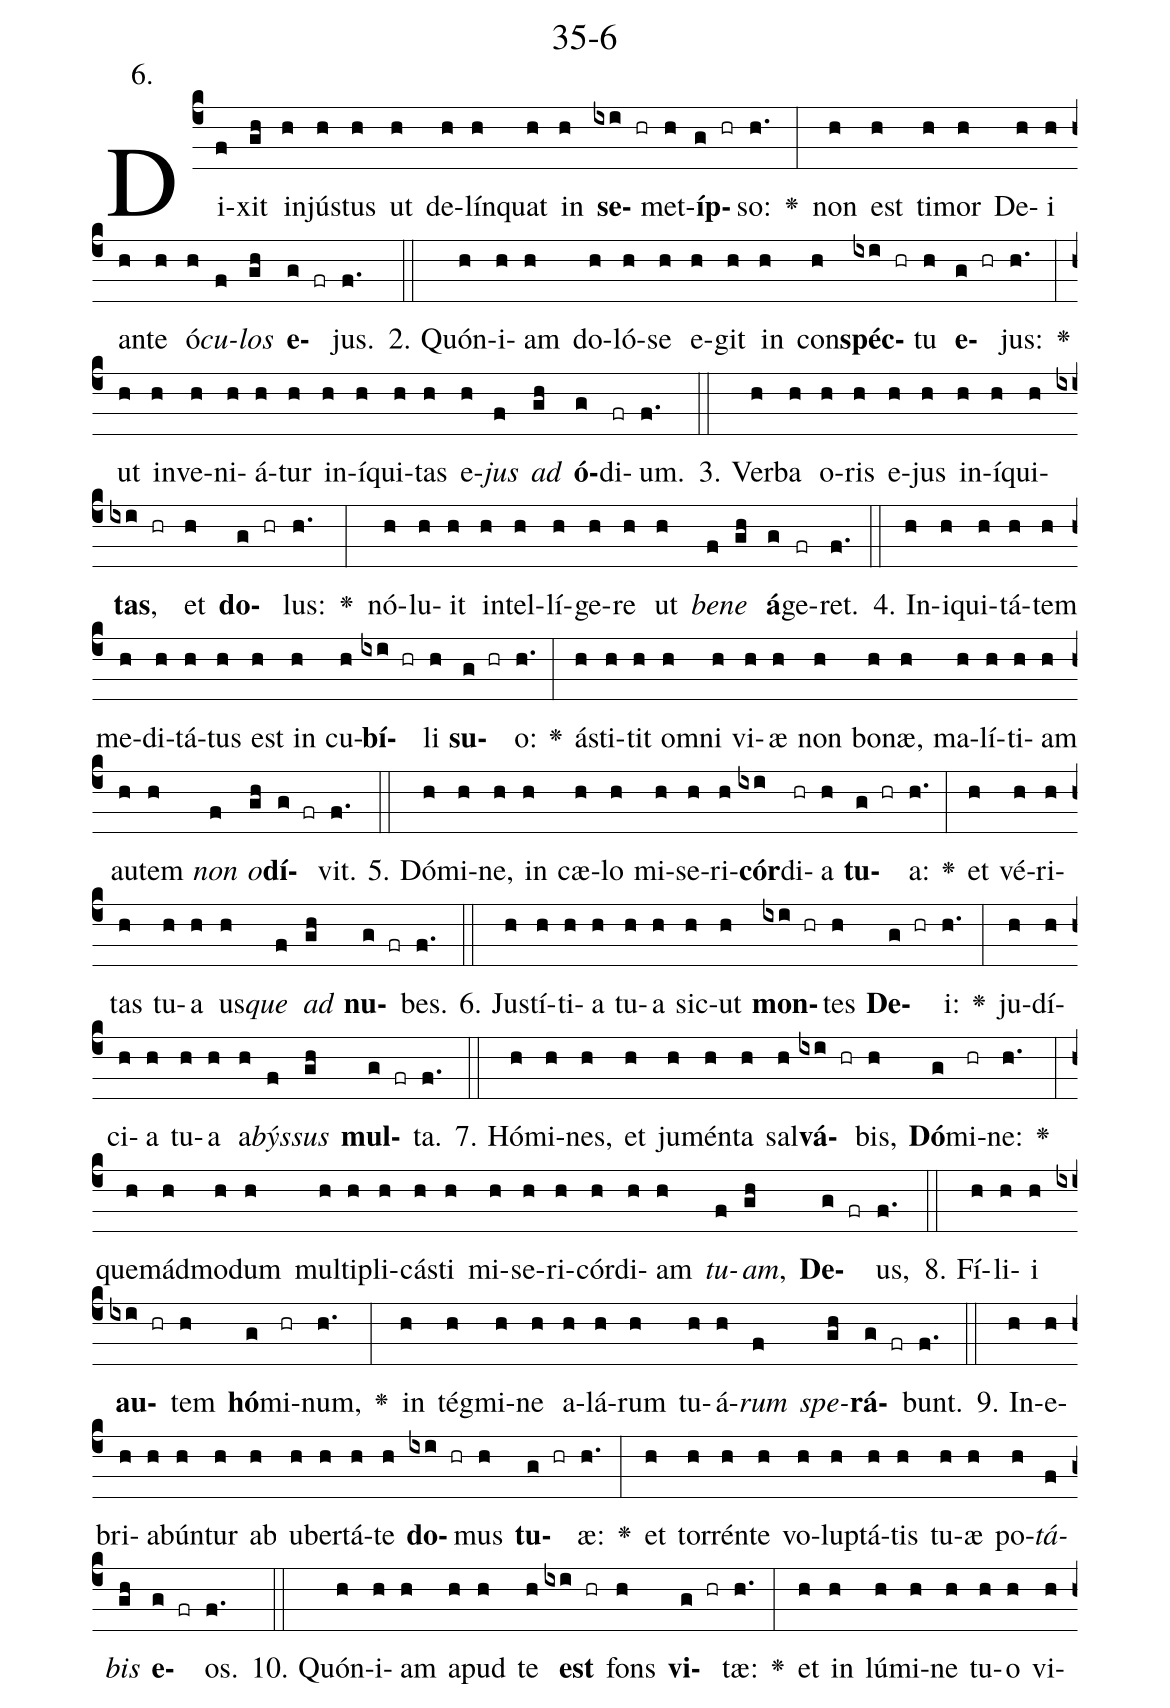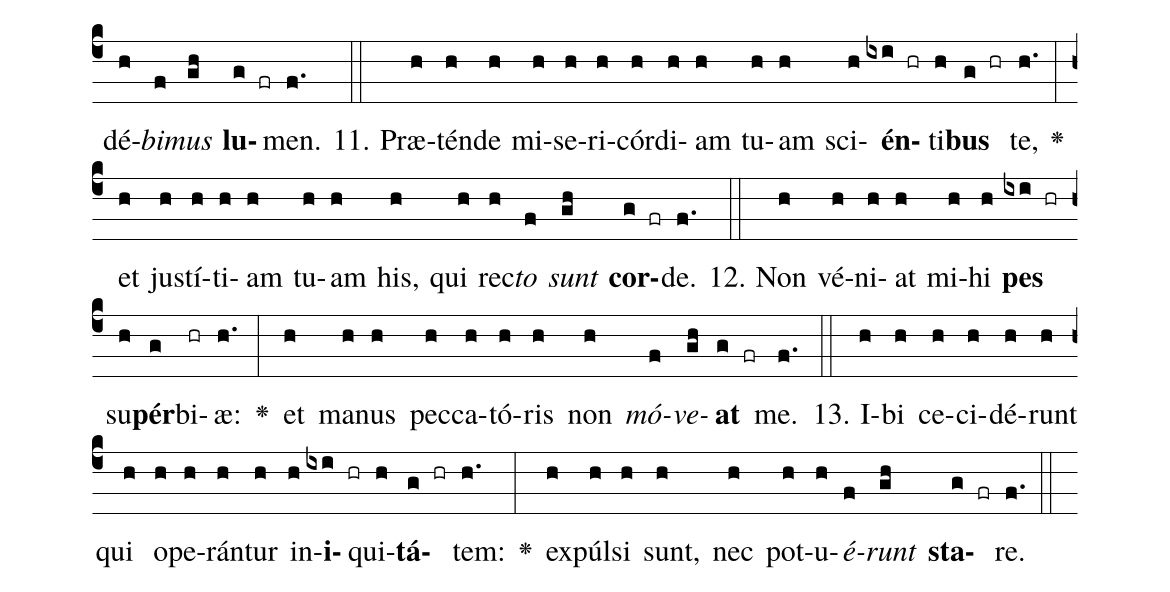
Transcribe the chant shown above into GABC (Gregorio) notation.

name: 35-6;
annotation: 6.;
%%
(c4)Di(f)xit(gh) in(h)jús(h)tus(h) ut(h) de(h)lín(h)quat(h) in(h) <b>se</b>(ixi hr)met(h)<b>íp</b>(g hr)so:(h.) <v>\greheightstar</v>(:) non(h) est(h) ti(h)mor(h) De(h)i(h) an(h)te(h) ó(h)<i>cu</i>(f)<i>los</i>(gh) <b>e</b>(g fr)jus.(f.) (::)
2. Quón(h)i(h)am(h) do(h)ló(h)se(h) e(h)git(h) in(h) con(h)<b>spéc</b>(ixi hr)tu(h) <b>e</b>(g hr)jus:(h.) <v>\greheightstar</v>(:) ut(h) in(h)ve(h)ni(h)á(h)tur(h) in(h)í(h)qui(h)tas(h) e(h)<i>jus</i>(f) <i>ad</i>(gh) <b>ó</b>(g)di(fr)um.(f.) (::)
3. Ver(h)ba(h) o(h)ris(h) e(h)jus(h) in(h)í(h)qui(h)<b>tas</b>,(ixi hr) et(h) <b>do</b>(g hr)lus:(h.) <v>\greheightstar</v>(:) nó(h)lu(h)it(h) in(h)tel(h)lí(h)ge(h)re(h) ut(h) <i>be</i>(f)<i>ne</i>(gh) <b>á</b>(g)ge(fr)ret.(f.) (::)
4. In(h)i(h)qui(h)tá(h)tem(h) me(h)di(h)tá(h)tus(h) est(h) in(h) cu(h)<b>bí</b>(ixi hr)li(h) <b>su</b>(g hr)o:(h.) <v>\greheightstar</v>(:) á(h)sti(h)tit(h) om(h)ni(h) vi(h)æ(h) non(h) bo(h)næ,(h) ma(h)lí(h)ti(h)am(h) au(h)tem(h) <i>non</i>(f) <i>o</i>(gh)<b>dí</b>(g fr)vit.(f.) (::)
5. Dó(h)mi(h)ne,(h) in(h) cæ(h)lo(h) mi(h)se(h)ri(h)<b>cór</b>(ixi)di(hr)a(h) <b>tu</b>(g hr)a:(h.) <v>\greheightstar</v>(:) et(h) vé(h)ri(h)tas(h) tu(h)a(h) us(h)<i>que</i>(f) <i>ad</i>(gh) <b>nu</b>(g fr)bes.(f.) (::)
6. Jus(h)tí(h)ti(h)a(h) tu(h)a(h) sic(h)ut(h) <b>mon</b>(ixi hr)tes(h) <b>De</b>(g hr)i:(h.) <v>\greheightstar</v>(:) ju(h)dí(h)ci(h)a(h) tu(h)a(h) a(h)<i>býs</i>(f)<i>sus</i>(gh) <b>mul</b>(g fr)ta.(f.) (::)
7. Hó(h)mi(h)nes,(h) et(h) ju(h)mén(h)ta(h) sal(h)<b>vá</b>(ixi hr)bis,(h) <b>Dó</b>(g)mi(hr)ne:(h.) <v>\greheightstar</v>(:) quem(h)ád(h)mo(h)dum(h) mul(h)ti(h)pli(h)cás(h)ti(h) mi(h)se(h)ri(h)cór(h)di(h)am(h) <i>tu</i>(f)<i>am</i>,(gh) <b>De</b>(g fr)us,(f.) (::)
8. Fí(h)li(h)i(h) <b>au</b>(ixi hr)tem(h) <b>hó</b>(g)mi(hr)num,(h.) <v>\greheightstar</v>(:) in(h) tég(h)mi(h)ne(h) a(h)lá(h)rum(h) tu(h)á(h)<i>rum</i>(f) <i>spe</i>(gh)<b>rá</b>(g fr)bunt.(f.) (::)
9. In(h)e(h)bri(h)a(h)bún(h)tur(h) ab(h) u(h)ber(h)tá(h)te(h) <b>do</b>(ixi hr)mus(h) <b>tu</b>(g hr)æ:(h.) <v>\greheightstar</v>(:) et(h) tor(h)rén(h)te(h) vo(h)lup(h)tá(h)tis(h) tu(h)æ(h) po(h)<i>tá</i>(f)<i>bis</i>(gh) <b>e</b>(g fr)os.(f.) (::)
10. Quón(h)i(h)am(h) a(h)pud(h) te(h) <b>est</b>(ixi hr) fons(h) <b>vi</b>(g hr)tæ:(h.) <v>\greheightstar</v>(:) et(h) in(h) lú(h)mi(h)ne(h) tu(h)o(h) vi(h)dé(h)<i>bi</i>(f)<i>mus</i>(gh) <b>lu</b>(g fr)men.(f.) (::)
11. Præ(h)tén(h)de(h) mi(h)se(h)ri(h)cór(h)di(h)am(h) tu(h)am(h) sci(h)<b>én</b>(ixi hr)ti(h)<b>bus</b>(g hr) te,(h.) <v>\greheightstar</v>(:) et(h) jus(h)tí(h)ti(h)am(h) tu(h)am(h) his,(h) qui(h) rec(h)<i>to</i>(f) <i>sunt</i>(gh) <b>cor</b>(g fr)de.(f.) (::)
12. Non(h) vé(h)ni(h)at(h) mi(h)hi(h) <b>pes</b>(ixi hr) su(h)<b>pér</b>(g)bi(hr)æ:(h.) <v>\greheightstar</v>(:) et(h) ma(h)nus(h) pec(h)ca(h)tó(h)ris(h) non(h) <i>mó</i>(f)<i>ve</i>(gh)<b>at</b>(g fr) me.(f.) (::)
13. I(h)bi(h) ce(h)ci(h)dé(h)runt(h) qui(h) o(h)pe(h)rán(h)tur(h) in(h)<b>i</b>(ixi hr)qui(h)<b>tá</b>(g hr)tem:(h.) <v>\greheightstar</v>(:) ex(h)púl(h)si(h) sunt,(h) nec(h) pot(h)u(h)<i>é</i>(f)<i>runt</i>(gh) <b>sta</b>(g fr)re.(f.) (::)
